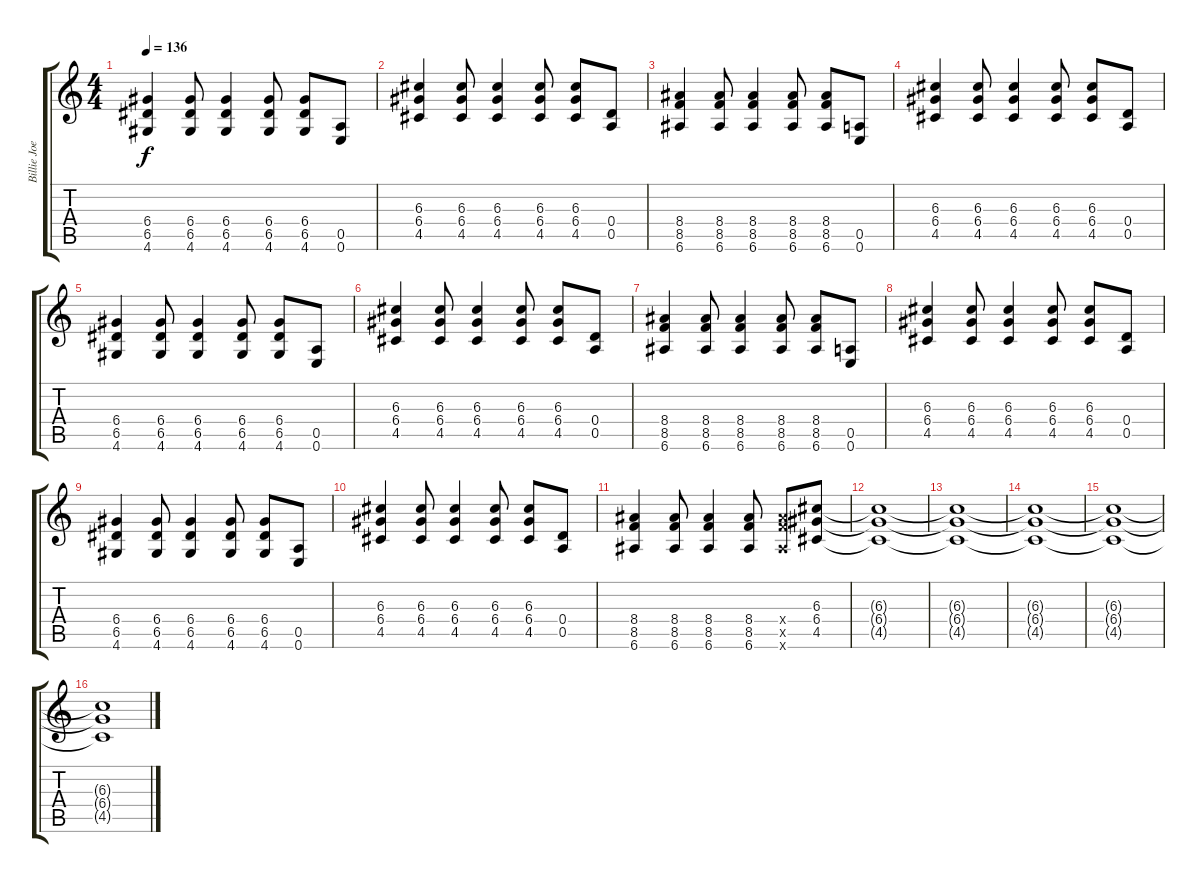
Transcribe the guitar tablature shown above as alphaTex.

\track ("Billie Joe (Guitar)" "Billie Joe") {instrument overdrivenguitar}
\staff {score tabs}
\tuning (E4 B3 G3 D3 A2 E2) {hide}
\ts (4 4)
\tempo 136
\clef g2
\ks c
(6.4 6.5 4.6).4{dy f} (6.4 6.5 4.6).8 (6.4 6.5 4.6).4 (6.4 6.5 4.6).8 (6.4 6.5 4.6).8 (0.5 0.6).8 |
(6.3 6.4 4.5).4 (6.3 6.4 4.5).8 (6.3 6.4 4.5).4 (6.3 6.4 4.5).8 (6.3 6.4 4.5).8 (0.4 0.5).8 |
(8.4 8.5 6.6).4 (8.4 8.5 6.6).8 (8.4 8.5 6.6).4 (8.4 8.5 6.6).8 (8.4 8.5 6.6).8 (0.5 0.6).8 |
(6.3 6.4 4.5).4 (6.3 6.4 4.5).8 (6.3 6.4 4.5).4 (6.3 6.4 4.5).8 (6.3 6.4 4.5).8 (0.4 0.5).8 |
(6.4 6.5 4.6).4 (6.4 6.5 4.6).8 (6.4 6.5 4.6).4 (6.4 6.5 4.6).8 (6.4 6.5 4.6).8 (0.5 0.6).8 |
(6.3 6.4 4.5).4 (6.3 6.4 4.5).8 (6.3 6.4 4.5).4 (6.3 6.4 4.5).8 (6.3 6.4 4.5).8 (0.4 0.5).8 |
(8.4 8.5 6.6).4 (8.4 8.5 6.6).8 (8.4 8.5 6.6).4 (8.4 8.5 6.6).8 (8.4 8.5 6.6).8 (0.5 0.6).8 |
(6.3 6.4 4.5).4 (6.3 6.4 4.5).8 (6.3 6.4 4.5).4 (6.3 6.4 4.5).8 (6.3 6.4 4.5).8 (0.4 0.5).8 |
(6.4 6.5 4.6).4 (6.4 6.5 4.6).8 (6.4 6.5 4.6).4 (6.4 6.5 4.6).8 (6.4 6.5 4.6).8 (0.5 0.6).8 |
(6.3 6.4 4.5).4 (6.3 6.4 4.5).8 (6.3 6.4 4.5).4 (6.3 6.4 4.5).8 (6.3 6.4 4.5).8 (0.4 0.5).8 |
(8.4 8.5 6.6).4 (8.4 8.5 6.6).8 (8.4 8.5 6.6).4 (8.4 8.5 6.6).8 (8.4{x} 8.5{x} 6.6{x}).8 (6.3 6.4 4.5).8 |
(6.3{t} 6.4{t} 4.5{t}).1 |
(6.3{t} 6.4{t} 4.5{t}).1 |
(6.3{t} 6.4{t} 4.5{t}).1 |
(6.3{t} 6.4{t} 4.5{t}).1 |
(6.3{t} 6.4{t} 4.5{t}).1
